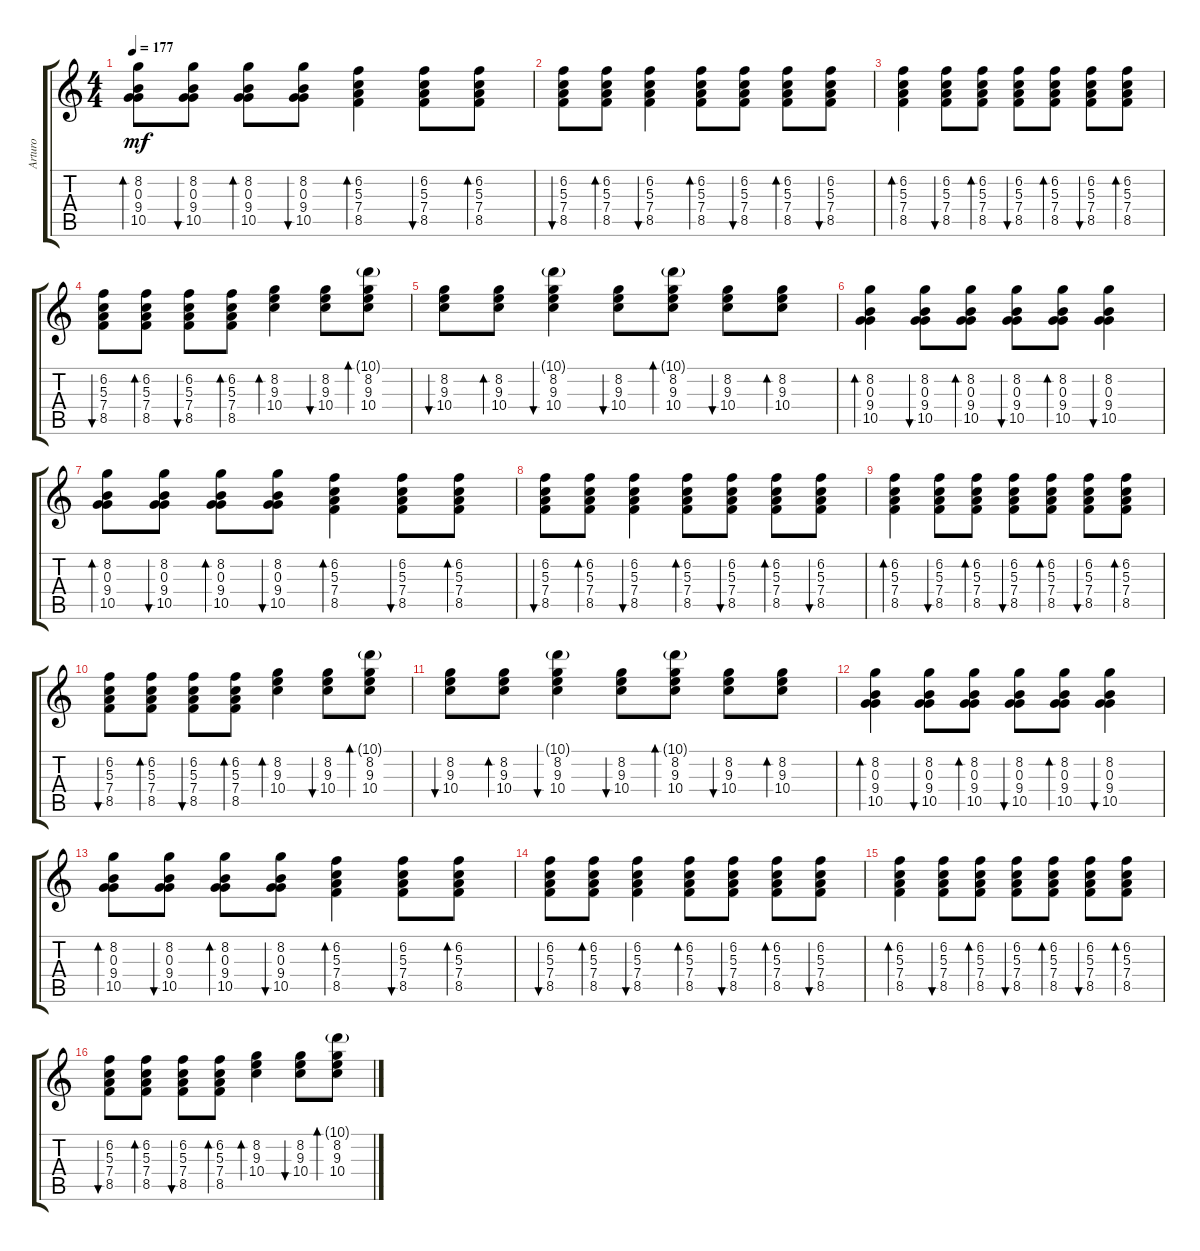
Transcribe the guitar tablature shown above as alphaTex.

\track ("Arturo" "Arturo") {instrument acousticguitarsteel}
\staff {score tabs}
\tuning (E4 B3 G3 D3 A2 E2) {hide}
\ts (4 4)
\tempo 177
\clef g2
\ks c
(8.2 0.3 9.4 10.5).8{bd 30 dy mf} (8.2 0.3 9.4 10.5).8{bu 30} (8.2 0.3 9.4 10.5).8{bd 30} (8.2 0.3 9.4 10.5).8{bu 30} (6.2 5.3 7.4 8.5).4{bd 30} (6.2 5.3 7.4 8.5).8{bu 30} (6.2 5.3 7.4 8.5).8{bd 30} |
(6.2 5.3 7.4 8.5).8{bu 30} (6.2 5.3 7.4 8.5).8{bd 30} (6.2 5.3 7.4 8.5).4{bu 30} (6.2 5.3 7.4 8.5).8{bd 30} (6.2 5.3 7.4 8.5).8{bu 30} (6.2 5.3 7.4 8.5).8{bd 30} (6.2 5.3 7.4 8.5).8{bu 30} |
(6.2 5.3 7.4 8.5).4{bd 30} (6.2 5.3 7.4 8.5).8{bu 30} (6.2 5.3 7.4 8.5).8{bd 30} (6.2 5.3 7.4 8.5).8{bu 30} (6.2 5.3 7.4 8.5).8{bd 30} (6.2 5.3 7.4 8.5).8{bu 30} (6.2 5.3 7.4 8.5).8{bd 30} |
(6.2 5.3 7.4 8.5).8{bu 30} (6.2 5.3 7.4 8.5).8{bd 30} (6.2 5.3 7.4 8.5).8{bu 30} (6.2 5.3 7.4 8.5).8{bd 30} (8.2 9.3 10.4).4{bd 30} (8.2 9.3 10.4).8{bu 30} (10.1{g} 8.2 9.3 10.4).8{bd 30} |
(8.2 9.3 10.4).8{bu 30} (8.2 9.3 10.4).8{bd 30} (10.1{g} 8.2 9.3 10.4).4{bu 30} (8.2 9.3 10.4).8{bu 30} (10.1{g} 8.2 9.3 10.4).8{bd 30} (8.2 9.3 10.4).8{bu 30} (8.2 9.3 10.4).8{bd 30} |
(8.2 0.3 9.4 10.5).4{bd 30} (8.2 0.3 9.4 10.5).8{bu 30} (8.2 0.3 9.4 10.5).8{bd 30} (8.2 0.3 9.4 10.5).8{bu 30} (8.2 0.3 9.4 10.5).8{bd 30} (8.2 0.3 9.4 10.5).4{bu 30} |
(8.2 0.3 9.4 10.5).8{bd 30} (8.2 0.3 9.4 10.5).8{bu 30} (8.2 0.3 9.4 10.5).8{bd 30} (8.2 0.3 9.4 10.5).8{bu 30} (6.2 5.3 7.4 8.5).4{bd 30} (6.2 5.3 7.4 8.5).8{bu 30} (6.2 5.3 7.4 8.5).8{bd 30} |
(6.2 5.3 7.4 8.5).8{bu 30} (6.2 5.3 7.4 8.5).8{bd 30} (6.2 5.3 7.4 8.5).4{bu 30} (6.2 5.3 7.4 8.5).8{bd 30} (6.2 5.3 7.4 8.5).8{bu 30} (6.2 5.3 7.4 8.5).8{bd 30} (6.2 5.3 7.4 8.5).8{bu 30} |
(6.2 5.3 7.4 8.5).4{bd 30} (6.2 5.3 7.4 8.5).8{bu 30} (6.2 5.3 7.4 8.5).8{bd 30} (6.2 5.3 7.4 8.5).8{bu 30} (6.2 5.3 7.4 8.5).8{bd 30} (6.2 5.3 7.4 8.5).8{bu 30} (6.2 5.3 7.4 8.5).8{bd 30} |
(6.2 5.3 7.4 8.5).8{bu 30} (6.2 5.3 7.4 8.5).8{bd 30} (6.2 5.3 7.4 8.5).8{bu 30} (6.2 5.3 7.4 8.5).8{bd 30} (8.2 9.3 10.4).4{bd 30} (8.2 9.3 10.4).8{bu 30} (10.1{g} 8.2 9.3 10.4).8{bd 30} |
(8.2 9.3 10.4).8{bu 30} (8.2 9.3 10.4).8{bd 30} (10.1{g} 8.2 9.3 10.4).4{bu 30} (8.2 9.3 10.4).8{bu 30} (10.1{g} 8.2 9.3 10.4).8{bd 30} (8.2 9.3 10.4).8{bu 30} (8.2 9.3 10.4).8{bd 30} |
(8.2 0.3 9.4 10.5).4{bd 30} (8.2 0.3 9.4 10.5).8{bu 30} (8.2 0.3 9.4 10.5).8{bd 30} (8.2 0.3 9.4 10.5).8{bu 30} (8.2 0.3 9.4 10.5).8{bd 30} (8.2 0.3 9.4 10.5).4{bu 30} |
(8.2 0.3 9.4 10.5).8{bd 30} (8.2 0.3 9.4 10.5).8{bu 30} (8.2 0.3 9.4 10.5).8{bd 30} (8.2 0.3 9.4 10.5).8{bu 30} (6.2 5.3 7.4 8.5).4{bd 30} (6.2 5.3 7.4 8.5).8{bu 30} (6.2 5.3 7.4 8.5).8{bd 30} |
(6.2 5.3 7.4 8.5).8{bu 30} (6.2 5.3 7.4 8.5).8{bd 30} (6.2 5.3 7.4 8.5).4{bu 30} (6.2 5.3 7.4 8.5).8{bd 30} (6.2 5.3 7.4 8.5).8{bu 30} (6.2 5.3 7.4 8.5).8{bd 30} (6.2 5.3 7.4 8.5).8{bu 30} |
(6.2 5.3 7.4 8.5).4{bd 30} (6.2 5.3 7.4 8.5).8{bu 30} (6.2 5.3 7.4 8.5).8{bd 30} (6.2 5.3 7.4 8.5).8{bu 30} (6.2 5.3 7.4 8.5).8{bd 30} (6.2 5.3 7.4 8.5).8{bu 30} (6.2 5.3 7.4 8.5).8{bd 30} |
(6.2 5.3 7.4 8.5).8{bu 30} (6.2 5.3 7.4 8.5).8{bd 30} (6.2 5.3 7.4 8.5).8{bu 30} (6.2 5.3 7.4 8.5).8{bd 30} (8.2 9.3 10.4).4{bd 30} (8.2 9.3 10.4).8{bu 30} (10.1{g} 8.2 9.3 10.4).8{bd 30}
